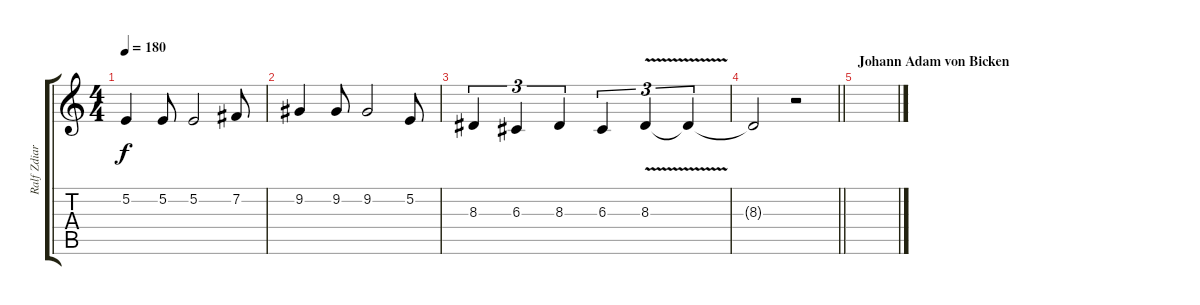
\track ("Ralf Zdiarstek" "Ralf Zdiar") {instrument flute}
\staff {score tabs}
\tuning (E4 B3 G3 D3 A2 E2) {hide}
\ts (4 4)
\tempo 180
\clef g2
\ks c
5.2.4{dy f} 5.2.8 5.2.2 7.2.8 |
9.2.4 9.2.8 9.2.2 5.2.8 |
8.3.4{tu (3 2)} 6.3.4{tu (3 2)} 8.3.4{tu (3 2)} 6.3.4{tu (3 2)} 8.3{v}.4{tu (3 2)} 8.3{t}.4{tu (3 2)} |
\barLineRight lightlight
8.3{t}.2 r.2 |
\section ("" "Johann Adam von Bicken")
